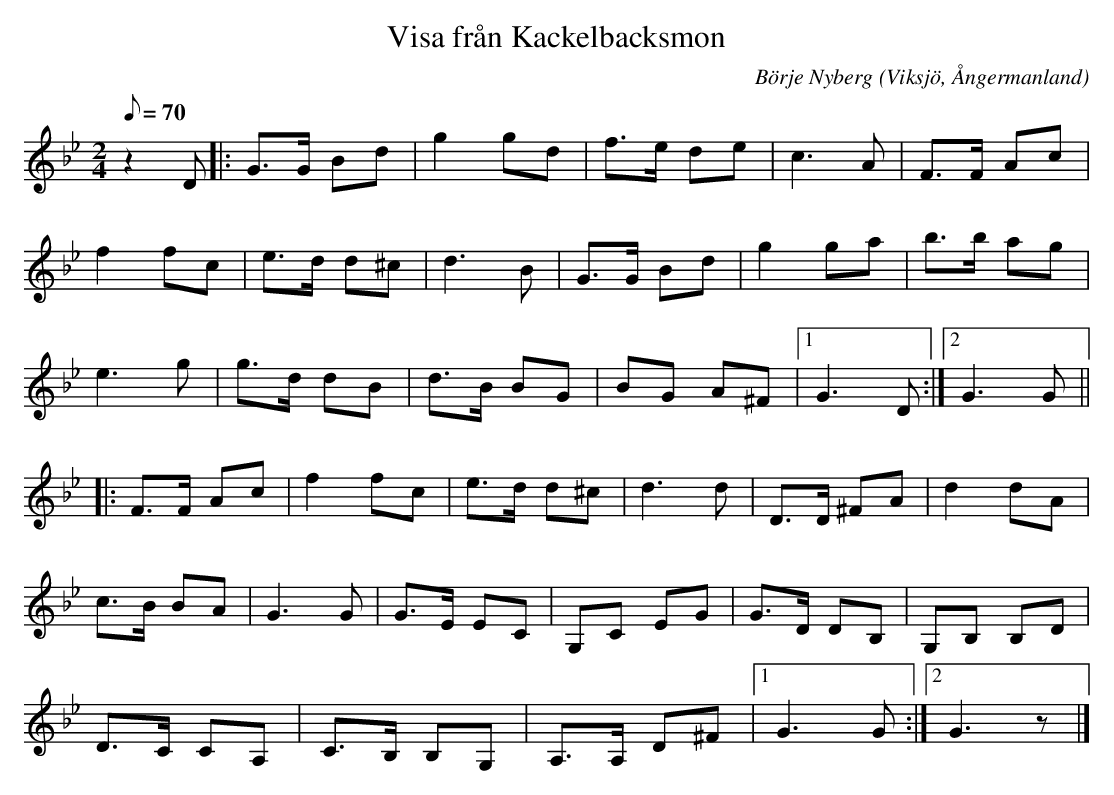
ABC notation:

X:1
T:Visa fr\oan Kackelbacksmon
C:Börje Nyberg
O:Viksjö, Ångermanland
M:2/4
L:1/8
Q:70
K:Gm
z2 D|: G>G Bd | g2 gd | f>e de | c2>A2 | F>F Ac |
f2 fc | e>d d^c | d2>B2 | G>G Bd |g2 ga | b>b ag |
e2> g2 | g>d dB |d>B BG |BG A^F |1 G2> D2 :|2 G2> G2 ||
|: F>F Ac | f2 fc | e>d d^c | d2>d2 | D>D ^FA | d2 dA |
c>B BA |G2> G2 | G>E EC | G,C EG | G>D DB, | G,B, B,D |
D>C CA, | C>B, B,G, | A,>A, D^F |1 G2> G2 :|2 G2> z2 |]
